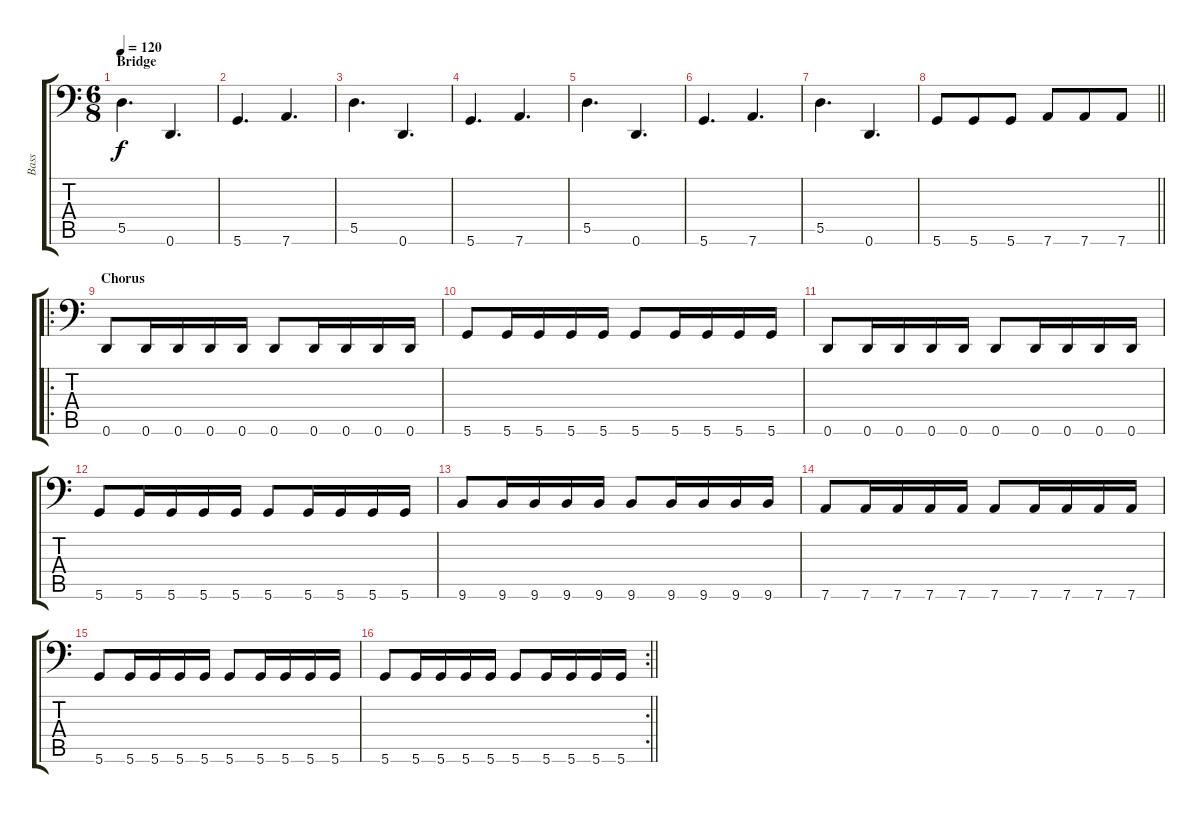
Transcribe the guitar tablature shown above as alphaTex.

\track ("Bass" "Bass") {instrument electricbasspick}
\staff {score tabs}
\tuning (E3 B2 G2 D2 A1 D1) {hide}
\ts (6 8)
\section ("" "Bridge")
\tempo 120
\clef f4
\ks c
5.5.4{d dy f} 0.6.4{d} |
5.6.4{d} 7.6.4{d} |
5.5.4{d} 0.6.4{d} |
5.6.4{d} 7.6.4{d} |
5.5.4{d} 0.6.4{d} |
5.6.4{d} 7.6.4{d} |
5.5.4{d} 0.6.4{d} |
\barLineRight lightlight
5.6.8 5.6.8 5.6.8 7.6.8 7.6.8 7.6.8 |
\ro
\section ("" "Chorus")
0.6.8 0.6.16 0.6.16 0.6.16 0.6.16 0.6.8 0.6.16 0.6.16 0.6.16 0.6.16 |
5.6.8 5.6.16 5.6.16 5.6.16 5.6.16 5.6.8 5.6.16 5.6.16 5.6.16 5.6.16 |
0.6.8 0.6.16 0.6.16 0.6.16 0.6.16 0.6.8 0.6.16 0.6.16 0.6.16 0.6.16 |
5.6.8 5.6.16 5.6.16 5.6.16 5.6.16 5.6.8 5.6.16 5.6.16 5.6.16 5.6.16 |
9.6.8 9.6.16 9.6.16 9.6.16 9.6.16 9.6.8 9.6.16 9.6.16 9.6.16 9.6.16 |
7.6.8 7.6.16 7.6.16 7.6.16 7.6.16 7.6.8 7.6.16 7.6.16 7.6.16 7.6.16 |
5.6.8 5.6.16 5.6.16 5.6.16 5.6.16 5.6.8 5.6.16 5.6.16 5.6.16 5.6.16 |
\rc 2
\barLineRight lightlight
5.6.8 5.6.16 5.6.16 5.6.16 5.6.16 5.6.8 5.6.16 5.6.16 5.6.16 5.6.16
